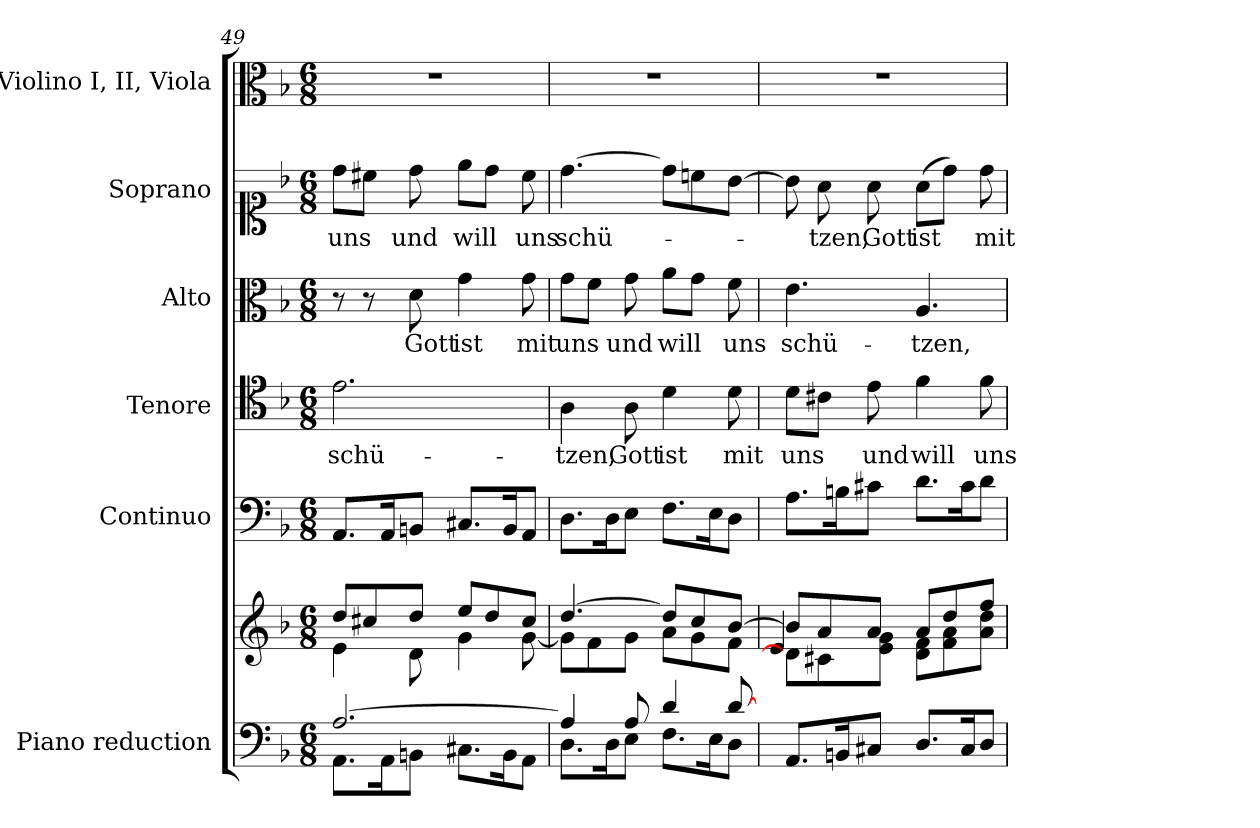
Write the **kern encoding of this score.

**kern	**kern	**kern	**kern	**text	**kern	**text	**kern	**text	**kern
*part6	*part6	*part5	*part4	*part4	*part3	*part3	*part2	*part2	*part1
*staff7	*staff6	*staff5	*staff4	*staff4	*staff3	*staff3	*staff2	*staff2	*staff1
*I"Piano reduction	*	*I"Continuo	*I"Tenore	*	*I"Alto	*	*I"Soprano	*	*I"Violino I, II, Viola
*I'Pno	*	*	*	*	*	*	*	*	*I'Vln
!!LO:LB:g=z
*clefF4	*clefG2	*clefF4	*clefC4	*	*clefC3	*	*clefC1	*	*clefC3
*k[b-]	*k[b-]	*k[b-]	*k[b-]	*	*k[b-]	*	*k[b-]	*	*k[b-]
*M6/8	*M6/8	*M6/8	*M6/8	*	*M6/8	*	*M6/8	*	*M6/8
=49	=49	=49	=49	=49	=49	=49	=49	=49	=49
*^	*^	*	*	*	*	*	*	*	*
!	!	!	!	!	!	!LO:LY:b	!	!	!	!LO:LY:b	!
[2.A/	8.AA\L	8dd/L	4e\	8.AA/L	2.e\	schü-	8r	.	8dd\L	uns	2.r
.	.	8cc#X/	.	.	.	.	8r	.	8cc#X\J	.	.
.	16AA\K	.	.	16AA/K	.	.	.	.	.	.	.
!	!	!	!	!	!	!	!	!LO:LY:b	!	!LO:LY:b	!
.	8BBn\J	8dd/J	8d\	8BBn/J	.	.	8d\	Gott	8dd\	und	.
!	!	!	!	!	!	!	!	!LO:LY:b	!	!LO:LY:b	!
.	8.C#X\L	8ee/L	4g\	8.C#X/L	.	.	4g\	ist	8ee\L	will	.
.	.	8dd/	.	.	.	.	.	.	8dd\J	.	.
.	16BB\K	.	.	16BB/K	.	.	.	.	.	.	.
!	!	!	!	!	!	!	!	!LO:LY:b	!	!LO:LY:b	!
.	8AA\J	8cc#/J	[8g\	8AA/J	.	.	8g\	mit	8cc#\	uns	.
=50	=50	=50	=50	=50	=50	=50	=50	=50	=50	=50	=50
!	!	!	!	!	!	!LO:LY:b	!	!LO:LY:b	!	!LO:LY:b	!
4A/]	8.D\L	[4.dd/	8g\L]	8.D\L	4A\	-tzen,	8g\L	uns	[4.dd\	schü-	2.r
.	.	.	8f\	.	.	.	8f\J	.	.	.	.
.	16D\K	.	.	16D\K	.	.	.	.	.	.	.
!	!	!	!	!	!	!LO:LY:b	!	!LO:LY:b	!	!	!
8A/	8E\J	.	8g\J	8E\J	8A\	Gott	8g\	und	.	.	.
!	!	!	!	!	!	!LO:LY:b	!	!LO:LY:b	!	!	!
4d/	8.F\L	8dd/L]	8a\L	8.F\L	4d\	ist	8a\L	will	8dd\L]	.	.
.	.	8cc/	8g\	.	.	.	8g\J	.	8ccn\	.	.
.	16E\K	.	.	16E\K	.	.	.	.	.	.	.
!	!	!	!	!	!	!LO:LY:b	!	!LO:LY:b	!	!	!
[8d/	8D\J	[8b-/J	8f\J	8D\J	8d\	mit	8f\	uns	[8b-\J	.	.
=51	=51	=51	=51	=51	=51	=51	=51	=51	=51	=51	=51
*	*	*	*^	*	*	*	*	*	*	*	*
!	!	!	!	!	!	!	!LO:LY:b	!	!LO:LY:b	!	!	!
*v	*v	*	*	*	*	*	*	*	*	*	*	*
8.AA/L	8b-/L]	8d\L]	4e/	8.A\L	8d\L	uns	4.e\	schü-	8b-\]	.	2.r
!	!	!	!	!	!	!	!	!	!	!LO:LY:b	!
.	8a/	8c#X\	.	.	8c#X\J	.	.	.	8a\	-tzen,	.
16BBn/K	.	.	.	16Bn\K	.	.	.	.	.	.	.
!	!	!	!	!	!	!LO:LY:b	!	!	!	!LO:LY:b	!
8C#X/J	8a/J	8e\ 8g\J	8ryy	8c#X\J	8e\	und	.	.	8a\	Gott	.
!	!	!	!	!	!	!LO:LY:b	!	!LO:LY:b	!	!LO:LY:b	!
8.D/L	8a/L	8d\ 8f\L	4ryy	8.d\L	4f\	will	4.A/	-tzen,	(>8a\L	ist	.
.	8dd/	8f\ 8a\	.	.	.	.	.	.	8dd\J)	.	.
16C#/K	.	.	.	16c#\K	.	.	.	.	.	.	.
!	!	!	!	!	!	!LO:LY:b	!	!	!	!LO:LY:b	!
8D/J	8ff/J	8a\ 8dd\J	8ryy	8d\J	8f\	uns	.	.	8dd\	mit	.
*	*v	*v	*v	*	*	*	*	*	*	*	*
=	=	=	=	=	=	=	=	=	=
*-	*-	*-	*-	*-	*-	*-	*-	*-	*-
